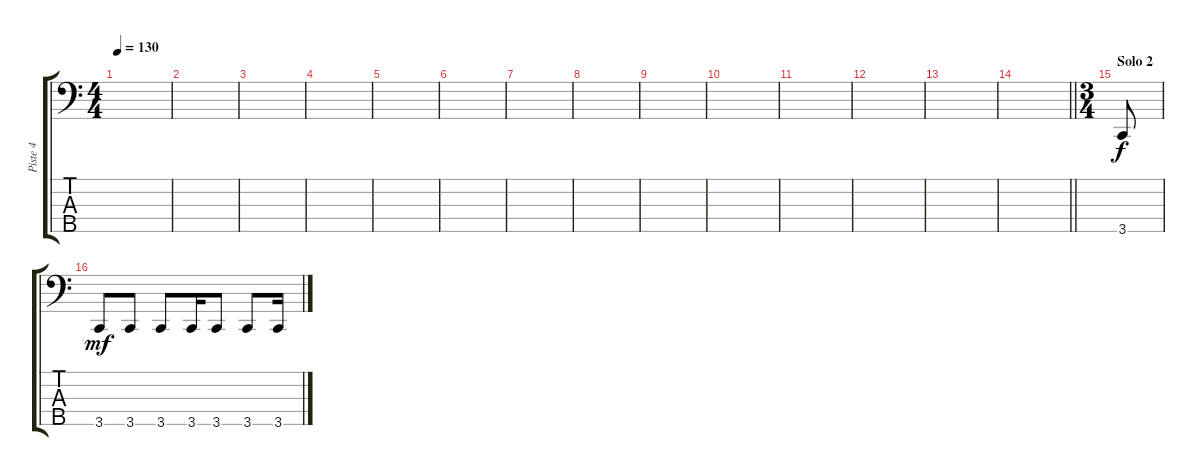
\track ("Piste 4" "Piste 4") {instrument electricbasspick}
\staff {score tabs}
\tuning (F2 C2 G1 D1 A0) {hide}
\ts (4 4)
\tempo 130
\clef f4
\ks c
|
|
|
|
|
|
|
|
|
|
|
|
|
\barLineRight lightlight
|
\ts (3 4)
\section ("" "Solo 2")
3.5.8 |
3.5.8{dy mf} 3.5.8 3.5.8 3.5.16 3.5.8 3.5.8 3.5.16
